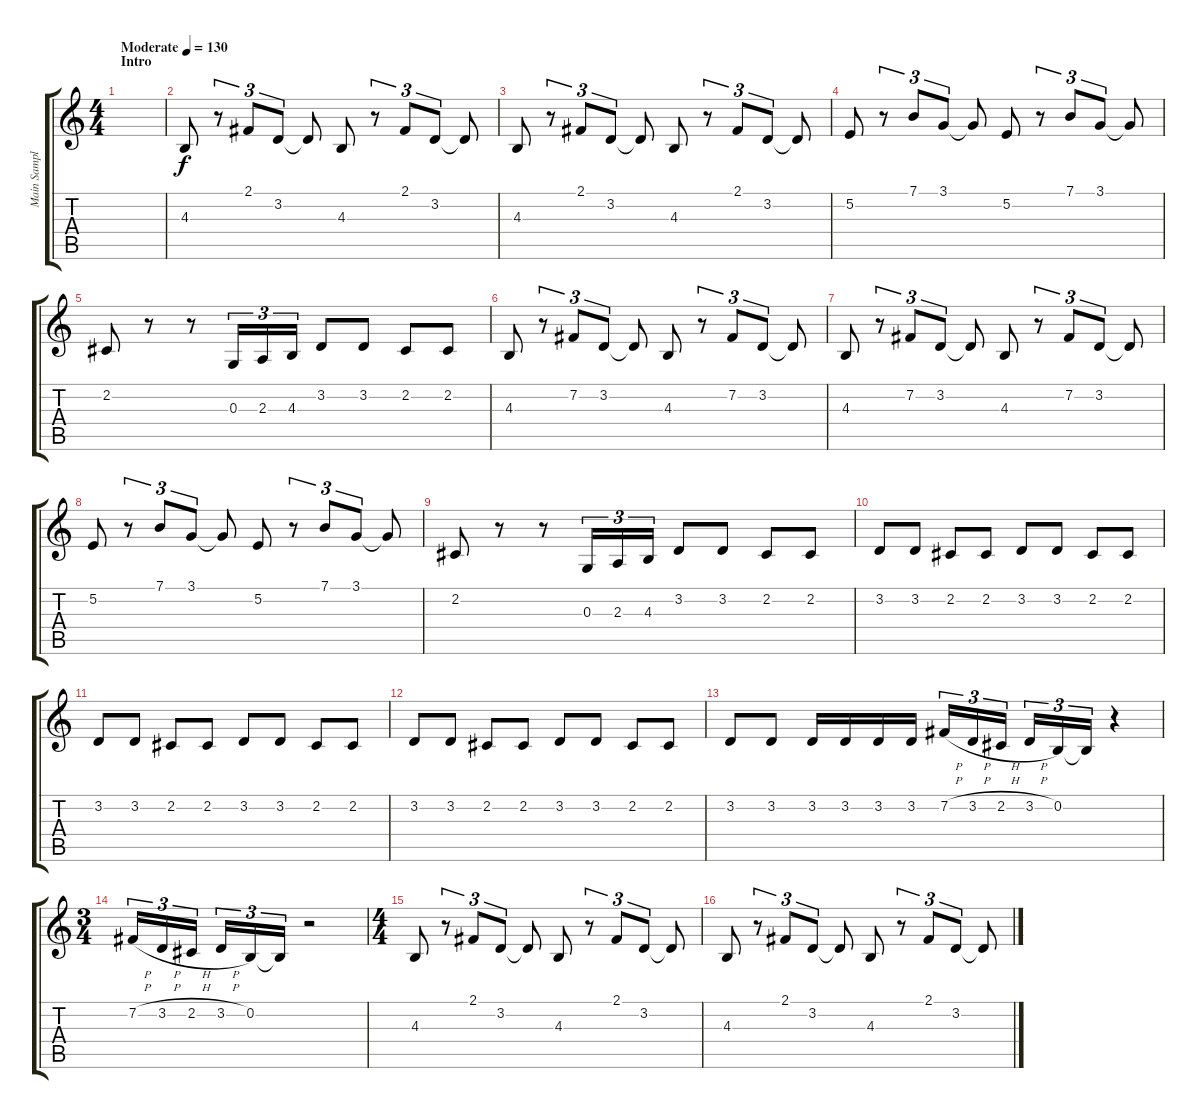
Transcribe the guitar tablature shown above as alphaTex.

\track ("Main Sample" "Main Sampl") {instrument altosax}
\staff {score tabs}
\tuning (E4 B3 G3 D3 A2 E2) {hide}
\ts (4 4)
\section ("" "Intro")
\tempo (130 "Moderate")
\clef g2
\ks c
|
4.3.8 r.8{tu (3 2)} 2.1.8{tu (3 2)} 3.2.8{tu (3 2)} 3.2{t}.8 4.3.8 r.8{tu (3 2)} 2.1.8{tu (3 2)} 3.2.8{tu (3 2)} 3.2{t}.8 |
4.3.8 r.8{tu (3 2)} 2.1.8{tu (3 2)} 3.2.8{tu (3 2)} 3.2{t}.8 4.3.8 r.8{tu (3 2)} 2.1.8{tu (3 2)} 3.2.8{tu (3 2)} 3.2{t}.8 |
5.2.8 r.8{tu (3 2)} 7.1.8{tu (3 2)} 3.1.8{tu (3 2)} 3.1{t}.8 5.2.8 r.8{tu (3 2)} 7.1.8{tu (3 2)} 3.1.8{tu (3 2)} 3.1{t}.8 |
2.2.8 r.8 r.8 0.3.16{tu (3 2)} 2.3.16{tu (3 2)} 4.3.16{tu (3 2)} 3.2.8 3.2.8 2.2.8 2.2.8 |
4.3.8 r.8{tu (3 2)} 7.2.8{tu (3 2)} 3.2.8{tu (3 2)} 3.2{t}.8 4.3.8 r.8{tu (3 2)} 7.2.8{tu (3 2)} 3.2.8{tu (3 2)} 3.2{t}.8 |
4.3.8 r.8{tu (3 2)} 7.2.8{tu (3 2)} 3.2.8{tu (3 2)} 3.2{t}.8 4.3.8 r.8{tu (3 2)} 7.2.8{tu (3 2)} 3.2.8{tu (3 2)} 3.2{t}.8 |
5.2.8 r.8{tu (3 2)} 7.1.8{tu (3 2)} 3.1.8{tu (3 2)} 3.1{t}.8 5.2.8 r.8{tu (3 2)} 7.1.8{tu (3 2)} 3.1.8{tu (3 2)} 3.1{t}.8 |
2.2.8 r.8 r.8 0.3.16{tu (3 2)} 2.3.16{tu (3 2)} 4.3.16{tu (3 2)} 3.2.8 3.2.8 2.2.8 2.2.8 |
3.2.8 3.2.8 2.2.8 2.2.8 3.2.8 3.2.8 2.2.8 2.2.8 |
3.2.8 3.2.8 2.2.8 2.2.8 3.2.8 3.2.8 2.2.8 2.2.8 |
3.2.8 3.2.8 2.2.8 2.2.8 3.2.8 3.2.8 2.2.8 2.2.8 |
3.2.8 3.2.8 3.2.16 3.2.16 3.2.16 3.2.16 7.2{h}.16{tu (3 2)} 3.2{h}.16{tu (3 2)} 2.2{h}.16{tu (3 2) beam splitsecondary} 3.2{h}.16{tu (3 2)} 0.2.16{tu (3 2)} 0.2{t}.16{tu (3 2)} r.4 |
\ts (3 4)
7.2{h}.16{tu (3 2)} 3.2{h}.16{tu (3 2)} 2.2{h}.16{tu (3 2) beam splitsecondary} 3.2{h}.16{tu (3 2)} 0.2.16{tu (3 2)} 0.2{t}.16{tu (3 2)} r.2 |
\ts (4 4)
4.3.8 r.8{tu (3 2)} 2.1.8{tu (3 2)} 3.2.8{tu (3 2)} 3.2{t}.8 4.3.8 r.8{tu (3 2)} 2.1.8{tu (3 2)} 3.2.8{tu (3 2)} 3.2{t}.8 |
4.3.8 r.8{tu (3 2)} 2.1.8{tu (3 2)} 3.2.8{tu (3 2)} 3.2{t}.8 4.3.8 r.8{tu (3 2)} 2.1.8{tu (3 2)} 3.2.8{tu (3 2)} 3.2{t}.8
